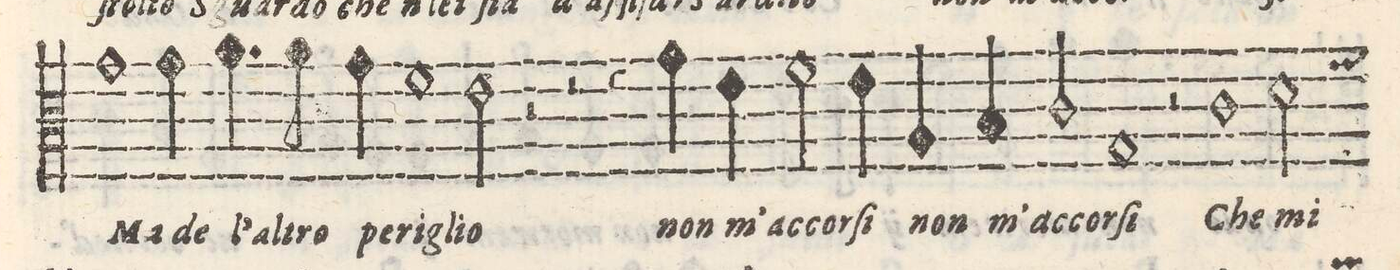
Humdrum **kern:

**kern	**text
*I"TENORE	*
*clefC3	*
*k[]	*
*met(C)	*
*M2/1	*
=12-	=12-
1g	Ma-
4g\	-de
4.a\	l`al-
8a\	-tro
4g\	per-
=13-	=13-
1f	-gli-
2e\	-o
2r	.
=14-	=14-
2r	.
4r	.
4g\	non
4e\	m`ac-
2f\	-cor-
4e\	-ſi
=15-	=15-
4A/	non
4B/	m`ac-
2c/	-cor-
1G	-ſi
=16-	=16-
2r	.
1c	che
2d\	mi
=17-	=17-
*-	*-
